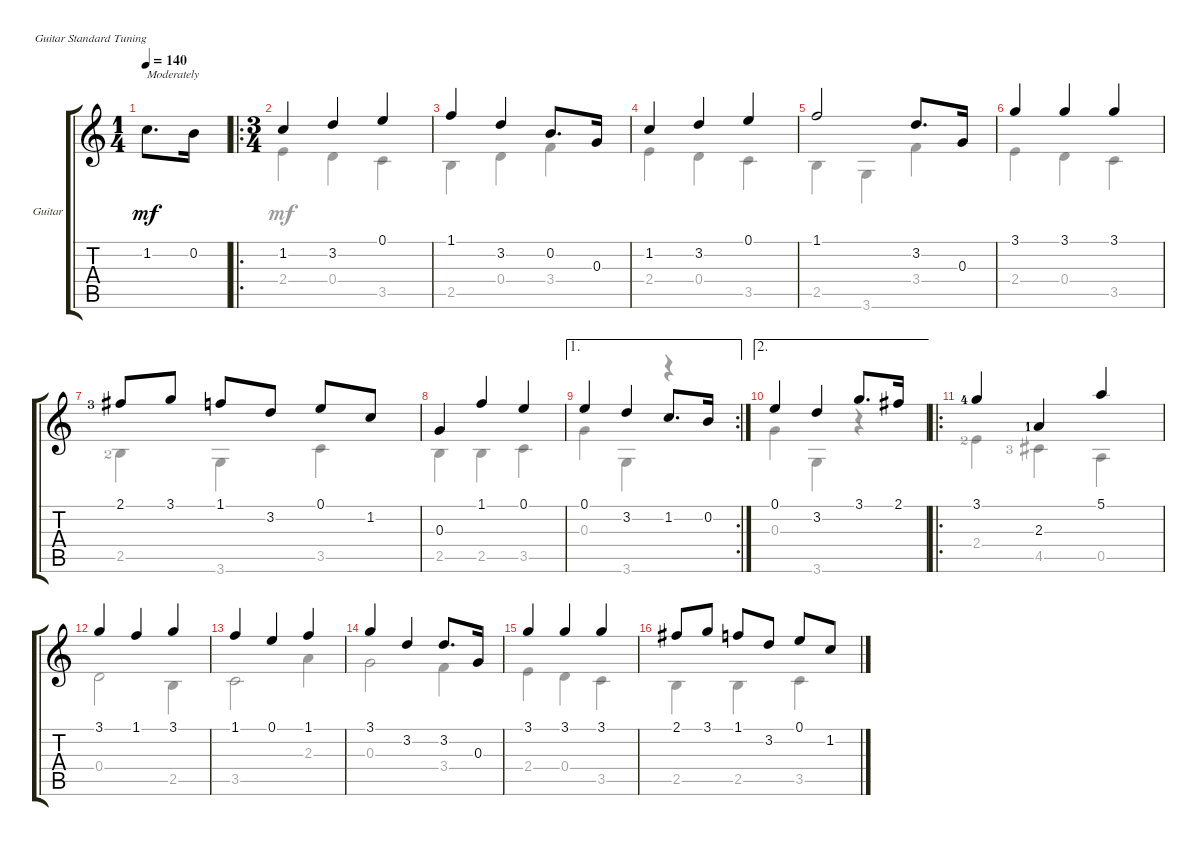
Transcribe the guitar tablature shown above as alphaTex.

\defaultSystemsLayout 4
\bracketExtendMode groupsimilarinstruments
\firstSystemTrackNameOrientation horizontal
\otherSystemsTrackNameOrientation horizontal
\track ("Guitar" "Guitar") {instrument acousticguitarsteel}
\staff {score tabs}
\tuning (E4 B3 G3 D3 A2 E2)
\voice
\ts (1 4)
\tempo 140
\clef g2
\ks c
1.2.8{d txt "Moderately" dy mf instrument acousticguitarsteel} 0.2.16 |
\ro
\ts (3 4)
1.2.4 3.2.4 0.1.4 |
1.1.4 3.2.4 0.2.8{d} 0.3.16 |
1.2.4 3.2.4 0.1.4 |
1.1.2 3.2.8{d} 0.3.16 |
3.1.4 3.1.4 3.1.4 |
2.1{lf 4}.8 3.1.8 1.1.8 3.2.8 0.1.8 1.2.8 |
0.3.4 1.1.4 0.1.4 |
\ae 1
\rc 2
0.1.4 3.2.4 1.2.8{d} 0.2.16 |
\ae 2
0.1.4 3.2.4 3.1.8{d} 2.1.16 |
\ro
3.1{lf 5}.4 2.3{lf 2}.4 5.1.4 |
3.1.4 1.1.4 3.1.4 |
1.1.4 0.1.4 1.1.4 |
3.1.4 3.2.4 3.2.8{d} 0.3.16 |
3.1.4 3.1.4 3.1.4 |
2.1.8 3.1.8 1.1.8 3.2.8 0.1.8 1.2.8
\voice
\clef g2
\ottava regular
\simile none
\ks c
|
2.4.4 0.4.4 3.5.4 |
2.5.4 0.4.4 3.4.4 |
2.4.4 0.4.4 3.5.4 |
2.5.4 3.6.4 3.4.4 |
2.4.4 0.4.4 3.5.4 |
2.5{lf 3}.4 3.6.4 3.5.4 |
2.5.4 2.5.4 3.5.4 |
0.3.4 3.6.4 r.4 |
0.3.4 3.6.4 r.4 |
2.4{lf 3}.4 4.5{lf 4}.4 0.5.4 |
0.4.2 2.5.4 |
3.5.2 2.3.4 |
0.3.2 3.4.4 |
2.4.4 0.4.4 3.5.4 |
2.5.4 2.5.4 3.5.4
